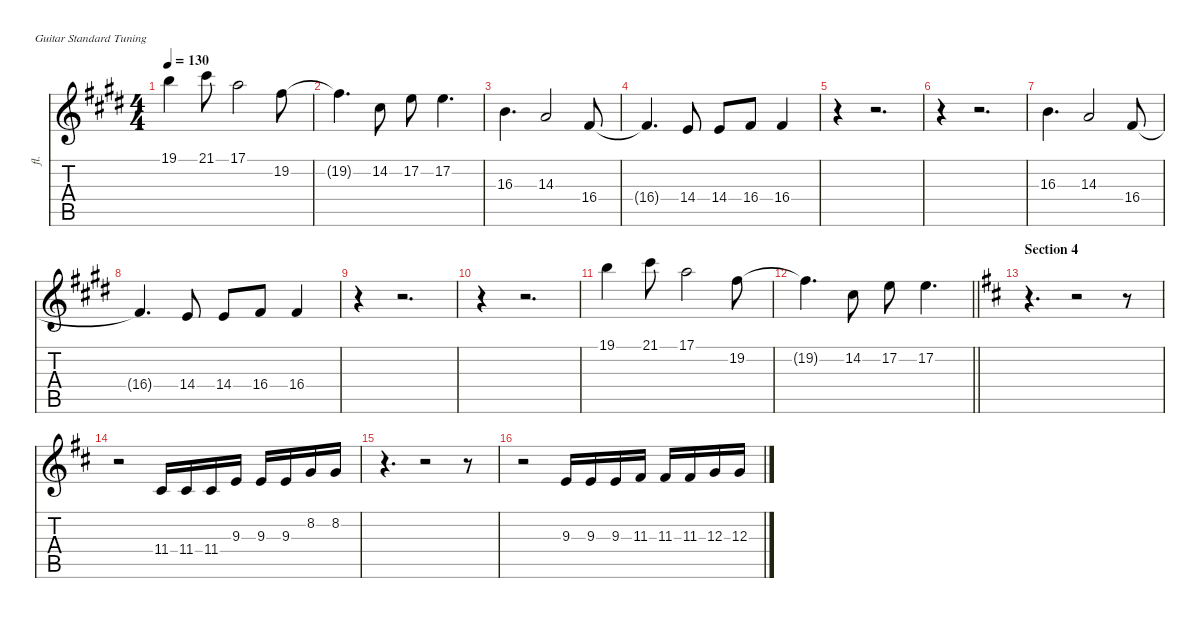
\defaultSystemsLayout 4
\hideDynamics
\bracketExtendMode nobrackets
\otherSystemsTrackNameOrientation horizontal
\track ("Flute" "fl.") {instrument panflute}
\staff {score tabs}
\tuning (E4 B3 G3 D3 A2 E2)
\ts (4 4)
\tempo 130
\clef g2
\ks e
19.1{acc forcenatural}.4{dy f} 21.1{acc #}.8 17.1{acc forcenatural}.2 19.2{acc #}.8 |
19.2{t acc #}.4{d} 14.2{acc #}.8 17.2{acc forcenatural}.8 17.2{acc forcenatural}.4{d} |
16.3{acc forcenatural}.4{d} 14.3{acc forcenatural}.2 16.4{acc #}.8 |
16.4{t acc #}.4{d} 14.4{acc forcenatural}.8 14.4{acc forcenatural}.8 16.4{acc #}.8 16.4{acc #}.4 |
r.4 r.2{d} |
r.4 r.2{d} |
16.3{acc forcenatural}.4{d} 14.3{acc forcenatural}.2 16.4{acc #}.8 |
16.4{t acc #}.4{d} 14.4{acc forcenatural}.8 14.4{acc forcenatural}.8 16.4{acc #}.8 16.4{acc #}.4 |
r.4 r.2{d} |
r.4 r.2{d} |
19.1{acc forcenatural}.4 21.1{acc #}.8 17.1{acc forcenatural}.2 19.2{acc #}.8 |
\barLineRight lightlight
19.2{t acc #}.4{d} 14.2{acc #}.8 17.2{acc forcenatural}.8 17.2{acc forcenatural}.4{d} |
\section ("" "Section 4")
\ks d
r.4{d} r.2 r.8 |
r.2 11.4{acc #}.16 11.4{acc #}.16 11.4{acc #}.16 9.3{acc forcenatural}.16 9.3{acc forcenatural}.16 9.3{acc forcenatural}.16 8.2{acc forcenatural}.16 8.2{acc forcenatural}.16 |
r.4{d} r.2 r.8 |
r.2 9.3{acc forcenatural}.16 9.3{acc forcenatural}.16 9.3{acc forcenatural}.16 11.3{acc #}.16 11.3{acc #}.16 11.3{acc #}.16 12.3{acc forcenatural}.16 12.3{acc forcenatural}.16
